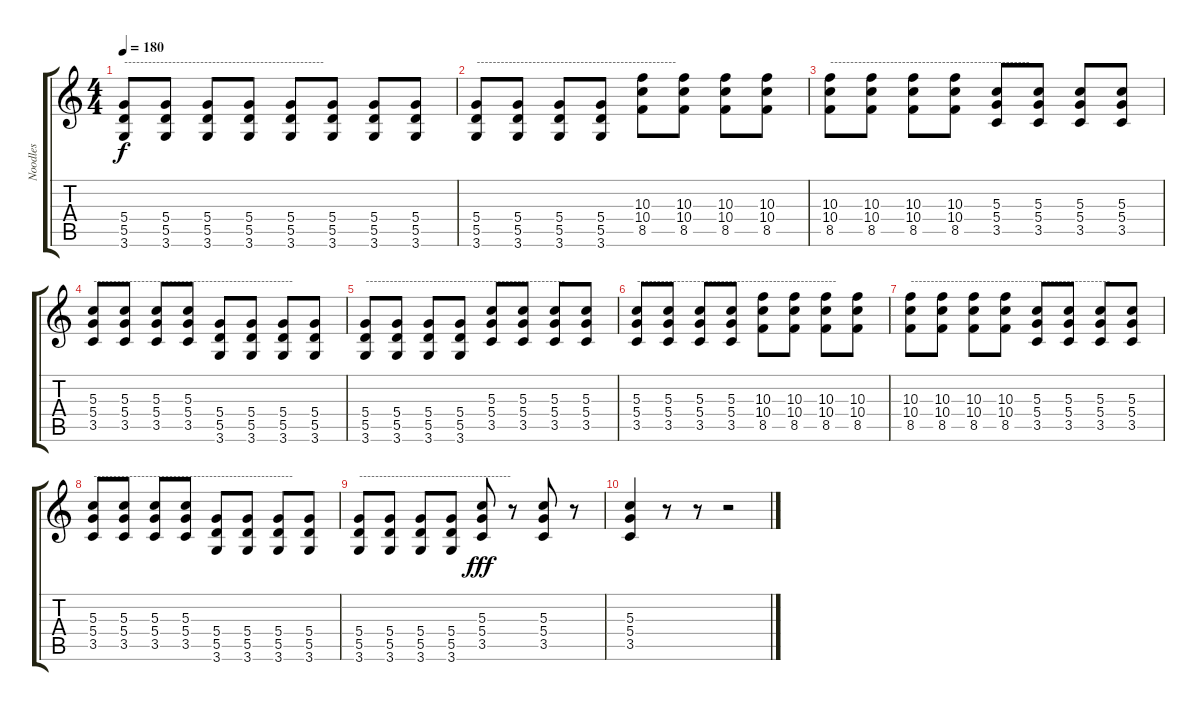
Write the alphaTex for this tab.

\track ("Noodles" "Noodles") {instrument distortionguitar}
\staff {score tabs}
\tuning (E4 B3 G3 D3 A2 E2) {hide}
\ts (4 4)
\tempo 180
\clef g2
\ks c
(5.4 5.5 3.6).8{txt "--------------------------------------------------" dy f} (5.4 5.5 3.6).8 (5.4 5.5 3.6).8 (5.4 5.5 3.6).8 (5.4 5.5 3.6).8 (5.4 5.5 3.6).8 (5.4 5.5 3.6).8 (5.4 5.5 3.6).8 |
(5.4 5.5 3.6).8{txt "--------------------------------------------------"} (5.4 5.5 3.6).8 (5.4 5.5 3.6).8 (5.4 5.5 3.6).8 (10.3 10.4 8.5).8 (10.3 10.4 8.5).8 (10.3 10.4 8.5).8 (10.3 10.4 8.5).8 |
(10.3 10.4 8.5).8{txt "--------------------------------------------------"} (10.3 10.4 8.5).8 (10.3 10.4 8.5).8 (10.3 10.4 8.5).8 (5.3 5.4 3.5).8 (5.3 5.4 3.5).8 (5.3 5.4 3.5).8 (5.3 5.4 3.5).8 |
(5.3 5.4 3.5).8{txt "--------------------------------------------------"} (5.3 5.4 3.5).8 (5.3 5.4 3.5).8 (5.3 5.4 3.5).8 (5.4 5.5 3.6).8 (5.4 5.5 3.6).8 (5.4 5.5 3.6).8 (5.4 5.5 3.6).8 |
(5.4 5.5 3.6).8{txt "--------------------------------------------------"} (5.4 5.5 3.6).8 (5.4 5.5 3.6).8 (5.4 5.5 3.6).8 (5.3 5.4 3.5).8 (5.3 5.4 3.5).8 (5.3 5.4 3.5).8 (5.3 5.4 3.5).8 |
(5.3 5.4 3.5).8{txt "--------------------------------------------------"} (5.3 5.4 3.5).8 (5.3 5.4 3.5).8 (5.3 5.4 3.5).8 (10.3 10.4 8.5).8 (10.3 10.4 8.5).8 (10.3 10.4 8.5).8 (10.3 10.4 8.5).8 |
(10.3 10.4 8.5).8{txt "--------------------------------------------------"} (10.3 10.4 8.5).8 (10.3 10.4 8.5).8 (10.3 10.4 8.5).8 (5.3 5.4 3.5).8 (5.3 5.4 3.5).8 (5.3 5.4 3.5).8 (5.3 5.4 3.5).8 |
(5.3 5.4 3.5).8{txt "--------------------------------------------------"} (5.3 5.4 3.5).8 (5.3 5.4 3.5).8 (5.3 5.4 3.5).8 (5.4 5.5 3.6).8 (5.4 5.5 3.6).8 (5.4 5.5 3.6).8 (5.4 5.5 3.6).8 |
(5.4 5.5 3.6).8{txt "--------------------------------------"} (5.4 5.5 3.6).8 (5.4 5.5 3.6).8 (5.4 5.5 3.6).8 (5.3 5.4 3.5).8{dy fff} r.8 (5.3 5.4 3.5).8 r.8 |
(5.3 5.4 3.5).4 r.8 r.8 r.2
